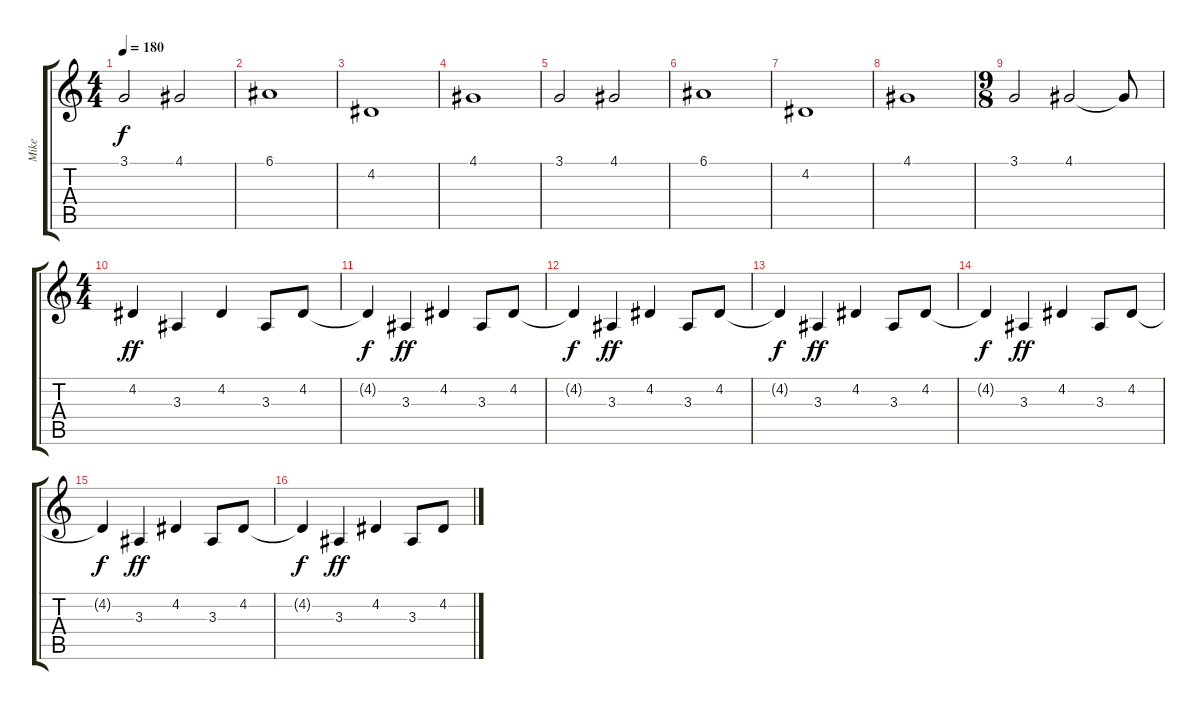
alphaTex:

\track ("Mike" "Mike") {instrument lead1square}
\staff {score tabs}
\tuning (E4 B3 G3 D3 A2 E2) {hide}
\ts (4 4)
\tempo 180
\clef g2
\ks c
3.1.2{dy f} 4.1.2 |
6.1.1 |
4.2.1 |
4.1.1 |
3.1.2 4.1.2 |
6.1.1 |
4.2.1 |
4.1.1 |
\ts (9 8)
3.1.2 4.1.2 4.1{t}.8 |
\ts (4 4)
4.2.4{dy ff} 3.3.4 4.2.4 3.3.8 4.2.8 |
4.2{t}.4{dy f} 3.3.4{dy ff} 4.2.4 3.3.8 4.2.8 |
4.2{t}.4{dy f} 3.3.4{dy ff} 4.2.4 3.3.8 4.2.8 |
4.2{t}.4{dy f} 3.3.4{dy ff} 4.2.4 3.3.8 4.2.8 |
4.2{t}.4{dy f} 3.3.4{dy ff} 4.2.4 3.3.8 4.2.8 |
4.2{t}.4{dy f} 3.3.4{dy ff} 4.2.4 3.3.8 4.2.8 |
4.2{t}.4{dy f} 3.3.4{dy ff} 4.2.4 3.3.8 4.2.8
